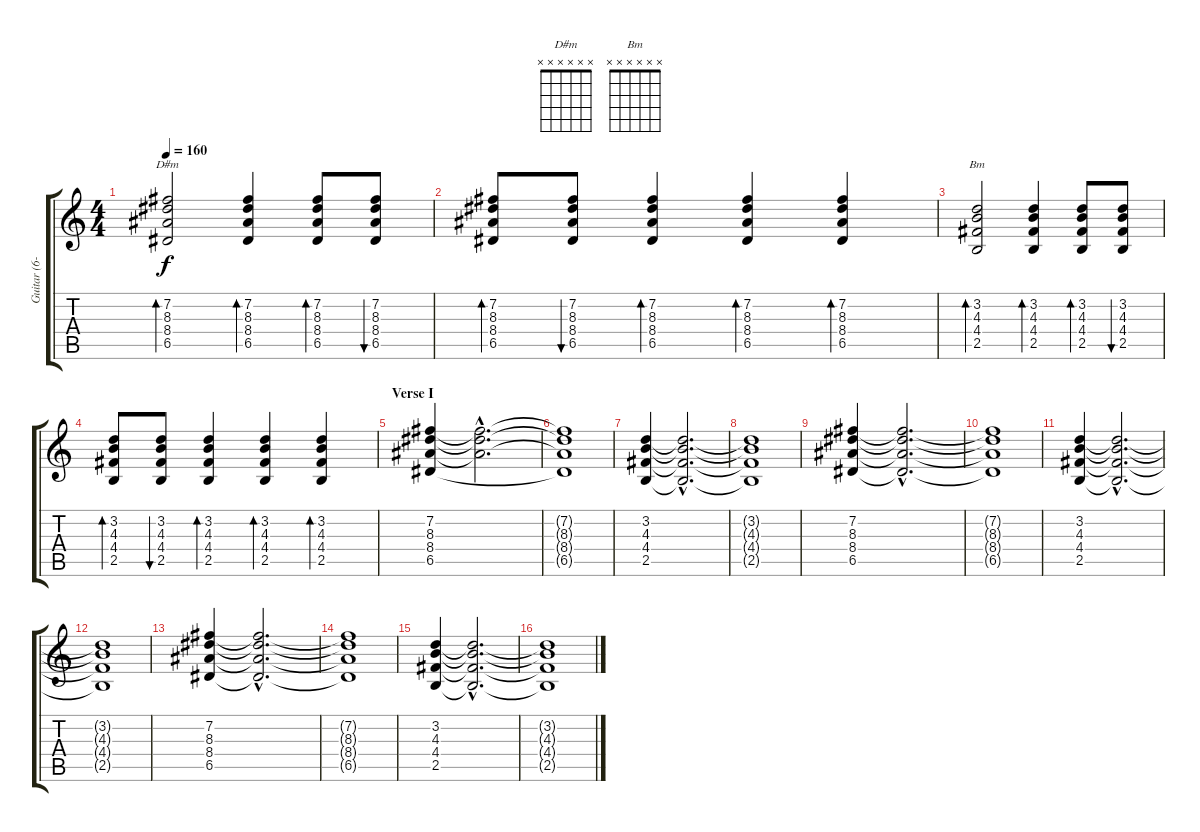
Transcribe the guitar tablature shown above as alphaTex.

\track ("Guitar (6-String Distorted)" "Guitar (6-") {instrument distortionguitar}
\staff {score tabs}
\tuning (E4 B3 G3 D3 A2 E2) {hide}
\chord ("D#m" x x x x x x)
\chord ("Bm" x x x x x x)
\ts (4 4)
\tempo 160
\clef g2
\ks c
(7.2 8.3 8.4 6.5).2{bd 60 ch "D#m" dy f} (7.2 8.3 8.4 6.5).4{bd 60} (7.2 8.3 8.4 6.5).8{bd 60} (7.2 8.3 8.4 6.5).8{bu 60} |
(7.2 8.3 8.4 6.5).8{bd 60} (7.2 8.3 8.4 6.5).8{bu 60} (7.2 8.3 8.4 6.5).4{bd 60} (7.2 8.3 8.4 6.5).4{bd 60} (7.2 8.3 8.4 6.5).4{bd 60} |
(3.2 4.3 4.4 2.5).2{bd 60 ch "Bm"} (3.2 4.3 4.4 2.5).4{bd 60} (3.2 4.3 4.4 2.5).8{bd 60} (3.2 4.3 4.4 2.5).8{bu 60} |
(3.2 4.3 4.4 2.5).8{bd 60} (3.2 4.3 4.4 2.5).8{bu 60} (3.2 4.3 4.4 2.5).4{bd 60} (3.2 4.3 4.4 2.5).4{bd 60} (3.2 4.3 4.4 2.5).4{bd 60} |
\section ("" "Verse I")
(7.2 8.3 8.4 6.5).4{volume 14} (7.2{hac t} 8.3{hac t} 8.4{hac t}).2{d volume 5} |
(7.2{t} 8.3{t} 8.4{t} 6.5{t}).1 |
(3.2 4.3 4.4 2.5).4{volume 14} (3.2{hac t} 4.3{hac t} 4.4{hac t} 2.5{hac t}).2{d volume 5} |
(3.2{t} 4.3{t} 4.4{t} 2.5{t}).1 |
(7.2 8.3 8.4 6.5).4{volume 14} (7.2{hac t} 8.3{hac t} 8.4{hac t} 6.5{hac t}).2{d volume 5} |
(7.2{t} 8.3{t} 8.4{t} 6.5{t}).1 |
(3.2 4.3 4.4 2.5).4{volume 14} (3.2{hac t} 4.3{hac t} 4.4{hac t} 2.5{hac t}).2{d volume 5} |
(3.2{t} 4.3{t} 4.4{t} 2.5{t}).1 |
(7.2 8.3 8.4 6.5).4{volume 14} (7.2{hac t} 8.3{hac t} 8.4{hac t} 6.5{hac t}).2{d volume 5} |
(7.2{t} 8.3{t} 8.4{t} 6.5{t}).1 |
(3.2 4.3 4.4 2.5).4{volume 14} (3.2{hac t} 4.3{hac t} 4.4{hac t} 2.5{hac t}).2{d volume 5} |
(3.2{t} 4.3{t} 4.4{t} 2.5{t}).1
